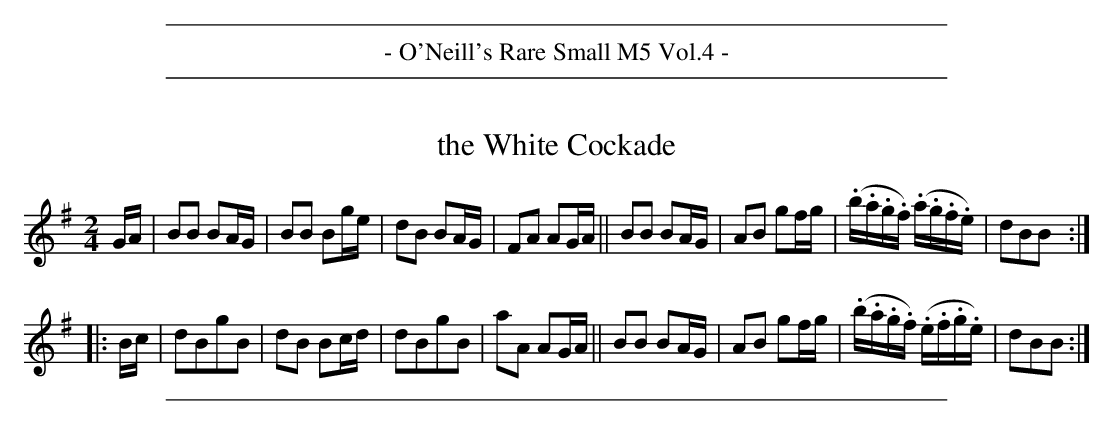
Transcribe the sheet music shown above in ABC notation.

X:1
T: the White Cockade
M: 2/4
L: 1/16
K: G
GA |\
B2B2 B2AG | B2B2 B2ge | d2B2 B2AG | F2A2 A2GA ||\
B2B2 B2AG | A2B2 g2fg | (.b.a.g.f) (.a.g.f.e) | d2B2B2 ::
Bc |\
d2B2g2B2 | d2B2 B2cd | d2B2g2B2 | a2A2 A2GA ||\
B2B2 B2AG | A2B2 g2fg | (.b.a.g.f) (.e.f.g.e) | d2B2B2 :|
